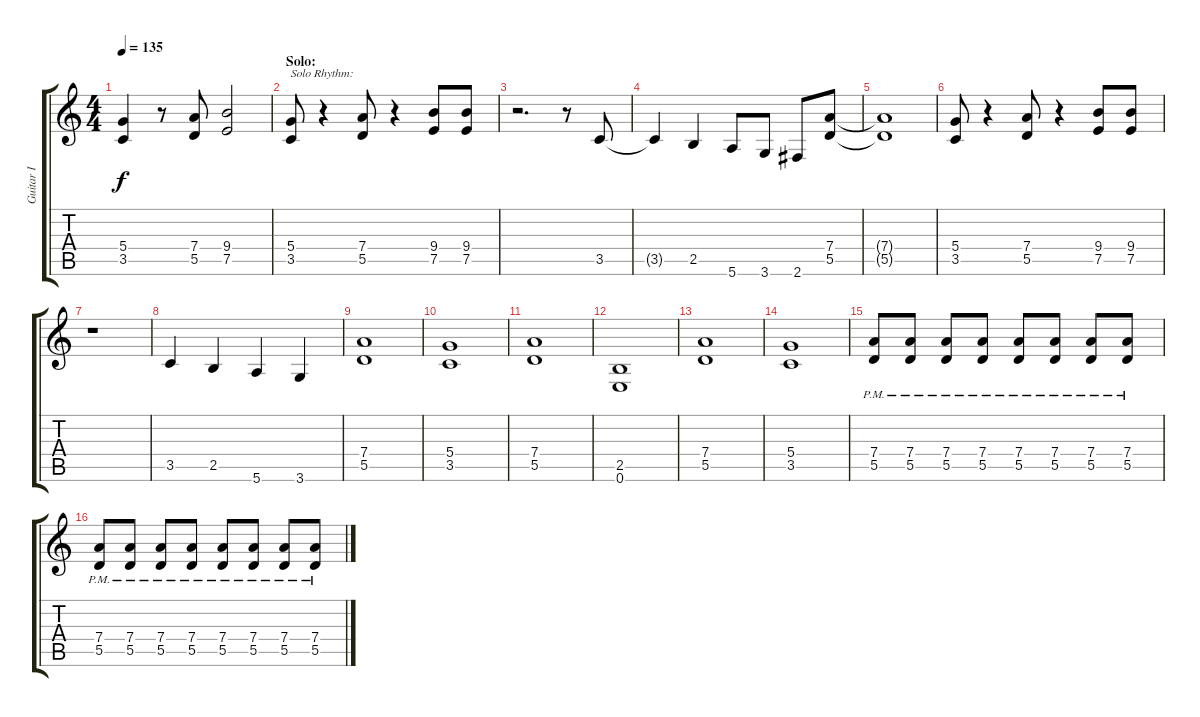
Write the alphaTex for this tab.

\track ("Guitar I" "Guitar I") {instrument distortionguitar}
\staff {score tabs}
\tuning (E4 B3 G3 D3 A2 E2) {hide}
\ts (4 4)
\tempo 135
\clef g2
\ks c
(5.4 3.5).4{dy f} r.8 (7.4 5.5).8 (9.4 7.5).2 |
\section ("" "Solo:")
(5.4 3.5).8{txt "Solo Rhythm:"} r.4 (7.4 5.5).8 r.4 (9.4 7.5).8 (9.4 7.5).8 |
r.2{d} r.8 3.5.8 |
3.5{t}.4 2.5.4 5.6.8 3.6.8 2.6.8 (7.4 5.5).8 |
(7.4{t} 5.5{t}).1 |
(5.4 3.5).8 r.4 (7.4 5.5).8 r.4 (9.4 7.5).8 (9.4 7.5).8 |
r.1 |
3.5.4 2.5.4 5.6.4 3.6.4 |
(7.4 5.5).1 |
(5.4 3.5).1 |
(7.4 5.5).1 |
(2.5 0.6).1 |
(7.4 5.5).1 |
(5.4 3.5).1 |
(7.4{pm} 5.5{pm}).8 (7.4{pm} 5.5{pm}).8 (7.4{pm} 5.5{pm}).8 (7.4{pm} 5.5{pm}).8 (7.4{pm} 5.5{pm}).8 (7.4{pm} 5.5{pm}).8 (7.4{pm} 5.5{pm}).8 (7.4{pm} 5.5{pm}).8 |
(7.4{pm} 5.5{pm}).8 (7.4{pm} 5.5{pm}).8 (7.4{pm} 5.5{pm}).8 (7.4{pm} 5.5{pm}).8 (7.4{pm} 5.5{pm}).8 (7.4{pm} 5.5{pm}).8 (7.4{pm} 5.5{pm}).8 (7.4{pm} 5.5{pm}).8
